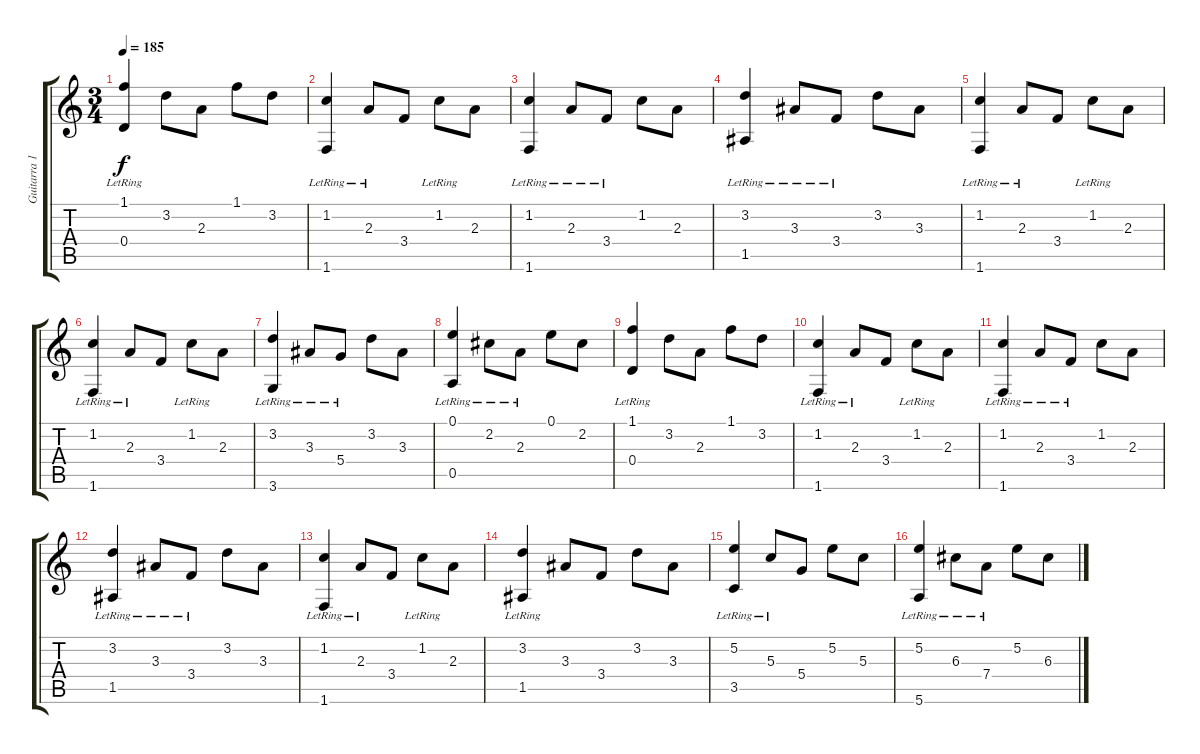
\track ("Guitarra 1" "Guitarra 1") {instrument acousticguitarsteel}
\staff {score tabs}
\tuning (E4 B3 G3 D3 A2 E2) {hide}
\ts (3 4)
\tempo 185
\clef g2
\ks c
(1.1 0.4{lr}).4{dy f} 3.2.8 2.3.8 1.1.8 3.2.8 |
(1.2{lr} 1.6{lr}).4 2.3{lr}.8 3.4.8 1.2{lr}.8 2.3.8 |
(1.2{lr} 1.6{lr}).4 2.3{lr}.8 3.4{lr}.8 1.2.8 2.3.8 |
(3.2{lr} 1.5{lr}).4 3.3{lr}.8 3.4{lr}.8 3.2.8 3.3.8 |
(1.2{lr} 1.6{lr}).4 2.3{lr}.8 3.4.8 1.2{lr}.8 2.3.8 |
(1.2{lr} 1.6{lr}).4 2.3{lr}.8 3.4.8 1.2{lr}.8 2.3.8 |
(3.2{lr} 3.6{lr}).4 3.3{lr}.8 5.4{lr}.8 3.2.8 3.3.8 |
(0.1{lr} 0.5{lr}).4 2.2{lr}.8 2.3{lr}.8 0.1.8 2.2.8 |
(1.1 0.4{lr}).4 3.2.8 2.3.8 1.1.8 3.2.8 |
(1.2{lr} 1.6{lr}).4 2.3{lr}.8 3.4.8 1.2{lr}.8 2.3.8 |
(1.2{lr} 1.6{lr}).4 2.3{lr}.8 3.4{lr}.8 1.2.8 2.3.8 |
(3.2{lr} 1.5{lr}).4 3.3{lr}.8 3.4{lr}.8 3.2.8 3.3.8 |
(1.2{lr} 1.6{lr}).4 2.3{lr}.8 3.4.8 1.2{lr}.8 2.3.8 |
(3.2{lr} 1.5{lr}).4 3.3.8 3.4.8 3.2.8 3.3.8 |
(5.2{lr} 3.5{lr}).4 5.3{lr}.8 5.4.8 5.2.8 5.3.8 |
(5.2{lr} 5.6{lr}).4 6.3{lr}.8 7.4{lr}.8 5.2.8 6.3.8
